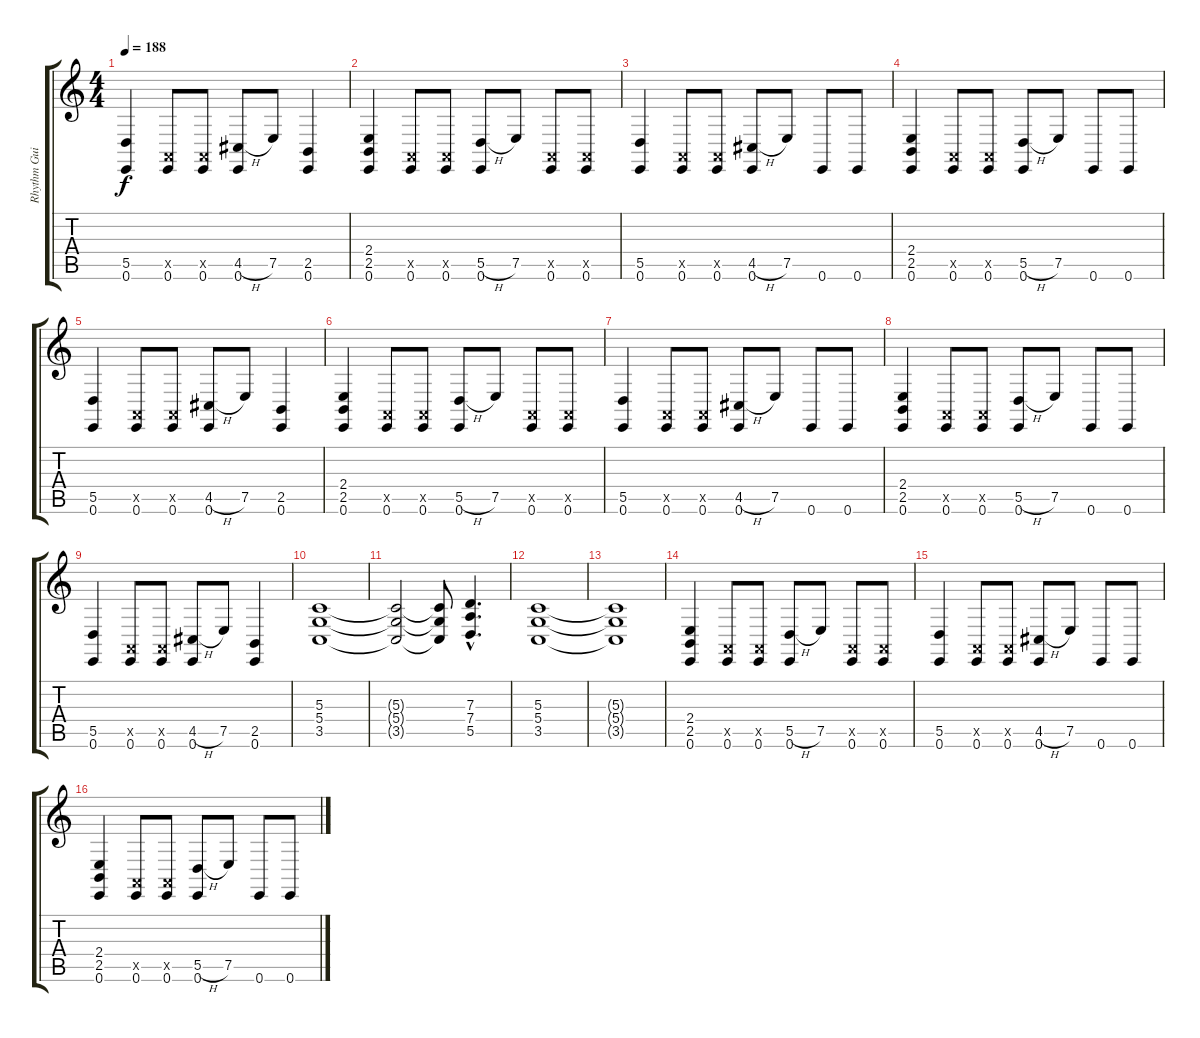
\track ("Rhythm Guitar 2" "Rhythm Gui") {instrument lead1square}
\staff {score tabs}
\tuning (E4 B3 G3 D3 A2 E2) {hide}
\ts (4 4)
\tempo 188
\clef g2
\ks c
(5.5 0.6).4{dy f} (0.5{x} 0.6).8 (0.5{x} 0.6).8 (4.5{h} 0.6).8 7.5.8 (2.5 0.6).4 |
(2.4 2.5 0.6).4 (0.5{x} 0.6).8 (0.5{x} 0.6).8 (5.5{h} 0.6).8 7.5.8 (0.5{x} 0.6).8 (0.5{x} 0.6).8 |
(5.5 0.6).4 (0.5{x} 0.6).8 (0.5{x} 0.6).8 (4.5{h} 0.6).8 7.5.8 0.6.8 0.6.8 |
(2.4 2.5 0.6).4 (0.5{x} 0.6).8 (0.5{x} 0.6).8 (5.5{h} 0.6).8 7.5.8 0.6.8 0.6.8 |
(5.5 0.6).4 (0.5{x} 0.6).8 (0.5{x} 0.6).8 (4.5{h} 0.6).8 7.5.8 (2.5 0.6).4 |
(2.4 2.5 0.6).4 (0.5{x} 0.6).8 (0.5{x} 0.6).8 (5.5{h} 0.6).8 7.5.8 (0.5{x} 0.6).8 (0.5{x} 0.6).8 |
(5.5 0.6).4 (0.5{x} 0.6).8 (0.5{x} 0.6).8 (4.5{h} 0.6).8 7.5.8 0.6.8 0.6.8 |
(2.4 2.5 0.6).4 (0.5{x} 0.6).8 (0.5{x} 0.6).8 (5.5{h} 0.6).8 7.5.8 0.6.8 0.6.8 |
(5.5 0.6).4 (0.5{x} 0.6).8 (0.5{x} 0.6).8 (4.5{h} 0.6).8 7.5.8 (2.5 0.6).4 |
(5.3 5.4 3.5).1 |
(5.3{t} 5.4{t} 3.5{t}).2 (5.3{t} 5.4{t} 3.5{t}).8 (7.3{hac} 7.4{hac} 5.5{hac}).4{d} |
(5.3 5.4 3.5).1 |
(5.3{t} 5.4{t} 3.5{t}).1 |
(2.4 2.5 0.6).4 (0.5{x} 0.6).8 (0.5{x} 0.6).8 (5.5{h} 0.6).8 7.5.8 (0.5{x} 0.6).8 (0.5{x} 0.6).8 |
(5.5 0.6).4 (0.5{x} 0.6).8 (0.5{x} 0.6).8 (4.5{h} 0.6).8 7.5.8 0.6.8 0.6.8 |
(2.4 2.5 0.6).4 (0.5{x} 0.6).8 (0.5{x} 0.6).8 (5.5{h} 0.6).8 7.5.8 0.6.8 0.6.8
